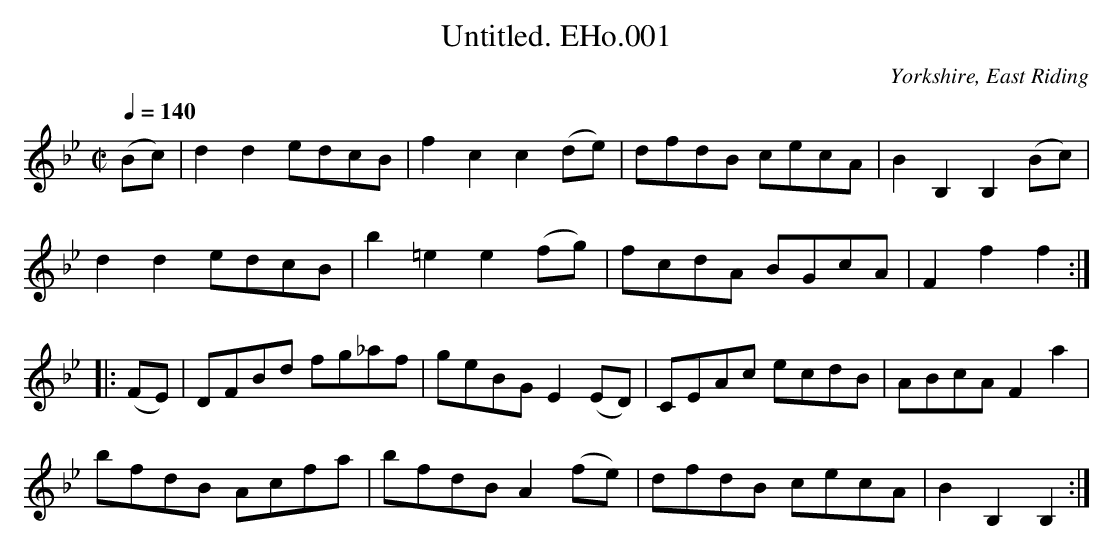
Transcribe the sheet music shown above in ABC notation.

X:1
T:Untitled. EHo.001
M:C|
L:1/8
Q:1/4=140
O:Yorkshire, East Riding
K:Bb
(Bc)|d2d2 edcB|f2c2c2(de)|dfdB cecA|B2B,2B,2(Bc)|
d2d2 edcB|b2=e2e2 (fg)|fcdA BGcA|F2f2f2:|
|:(FE)|DFBd fg_af|geBGE2(ED)|CEAc ecdB|ABcA F2a2|
bfdB Acfa|bfdB A2(fe)|dfdB cecA|B2B,2B,2:|
